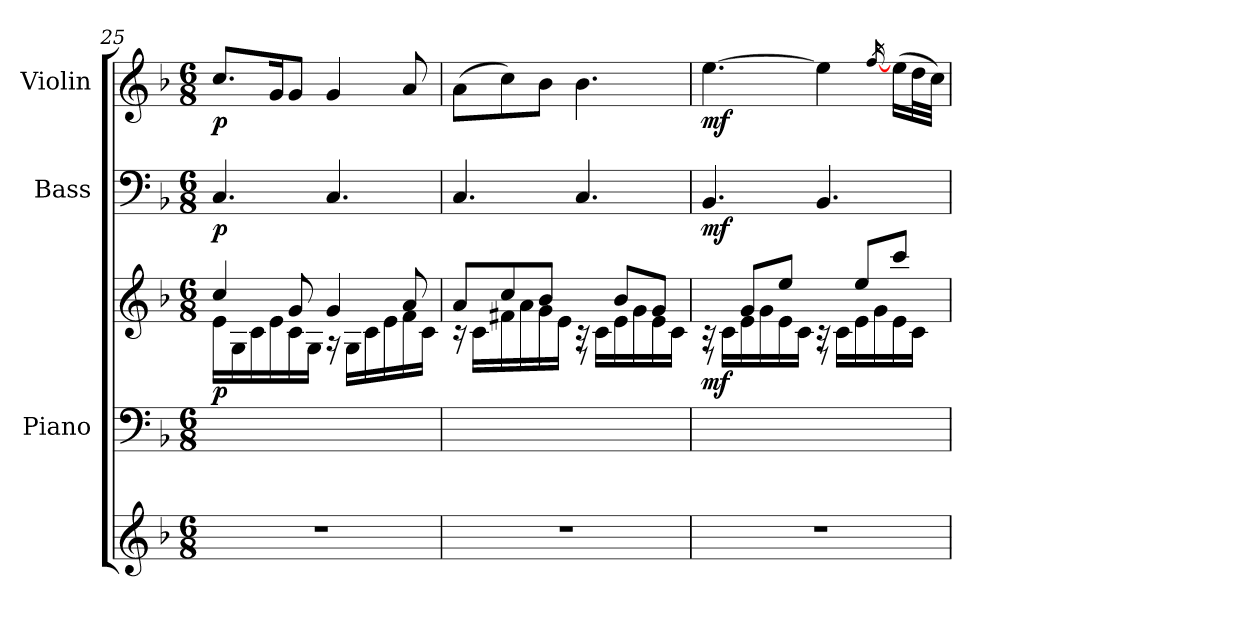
**kern	**kern	**kern	**dynam	**kern	**dynam	**kern	**dynam
*part4	*part3	*part3	*part3	*part2	*part2	*part1	*part1
*staff5	*staff4	*staff3	*staff3/4	*staff2	*staff2	*staff1	*staff1
*	*I"Piano	*	*	*I"Bass	*	*I"Violin	*
*	*I'Pno.	*	*	*I'Bs.	*	*I'Vln.	*
*clefG2	*clefF4	*clefG2	*	*clefF4	*	*clefG2	*
*	*	*	*	*ITrd7c12	*	*	*
*k[b-]	*k[b-]	*k[b-]	*	*k[b-]	*	*k[b-]	*
*F:	*F:	*F:	*	*F:	*	*F:	*
*M6/8	*M6/8	*M6/8	*	*M6/8	*	*M6/8	*
=25	=25	=25	=25	=25	=25	=25	=25
*	*	*^	*	*	*	*	*
!	!	!	!	!LO:DY:b	!	!LO:DY:b	!	!LO:DY:b
2.r	2.ryy	16e\LL	4cc/	p	4.CC/	p	8.cc/L	p
.	.	16G\	.	.	.	.	.	.
.	.	16c\	.	.	.	.	.	.
.	.	16e\	.	.	.	.	16g/k	.
.	.	16c\	8g/	.	.	.	8g/J	.
.	.	16G\JJ	.	.	.	.	.	.
.	.	16rA	4g/	.	4.CC/	.	4g/	.
.	.	16G\LL	.	.	.	.	.	.
.	.	16c\	.	.	.	.	.	.
.	.	16e\	.	.	.	.	.	.
.	.	16f\	8a/	.	.	.	8a/	.
.	.	16c\JJ	.	.	.	.	.	.
=26	=26	=26	=26	=26	=26	=26	=26	=26
2.r	2.ryy	16rc	8a/L	.	4.CC/	.	(>8a\L	.
.	.	16c\LL	.	.	.	.	.	.
.	.	16f#X\	8cc/	.	.	.	8cc\)	.
.	.	16a\	.	.	.	.	.	.
.	.	16g\	8b-/J	.	.	.	8b-\J	.
.	.	16e\JJ	.	.	.	.	.	.
.	.	16rc	8r	.	4.CC/	.	4.b-\	.
.	.	16c\LL	.	.	.	.	.	.
.	.	16e\	8b-/L	.	.	.	.	.
.	.	16g\	.	.	.	.	.	.
.	.	16e\	8g/J	.	.	.	.	.
.	.	16c\JJ	.	.	.	.	.	.
!!LO:LB:g=z
=27	=27	=27	=27	=27	=27	=27	=27	=27
!	!	!	!	!LO:DY:b	!	!LO:DY:b	!	!LO:DY:b
2.r	2.ryy	16rc	8r	mf	4.BBB-/	mf	[4.ee\	mf
.	.	16c\LL	.	.	.	.	.	.
.	.	16e\	8g/L	.	.	.	.	.
.	.	16g\	.	.	.	.	.	.
.	.	16e\	8ee/J	.	.	.	.	.
.	.	16c\JJ	.	.	.	.	.	.
.	.	16rc	8r	.	4.BBB-/	.	4ee\]	.
.	.	16c\LL	.	.	.	.	.	.
.	.	16e\	8ee/L	.	.	.	.	.
.	.	16g\	.	.	.	.	.	.
.	.	.	.	.	.	.	[<16qff/	.
.	.	16e\	8ccc/J	.	.	.	(>16ee\LL	.
.	.	16c\JJ	.	.	.	.	32dd\L	.
.	.	.	.	.	.	.	32cc\JJJ)	.
*	*	*v	*v	*	*	*	*	*
=	=	=	=	=	=	=	=
*-	*-	*-	*-	*-	*-	*-	*-
